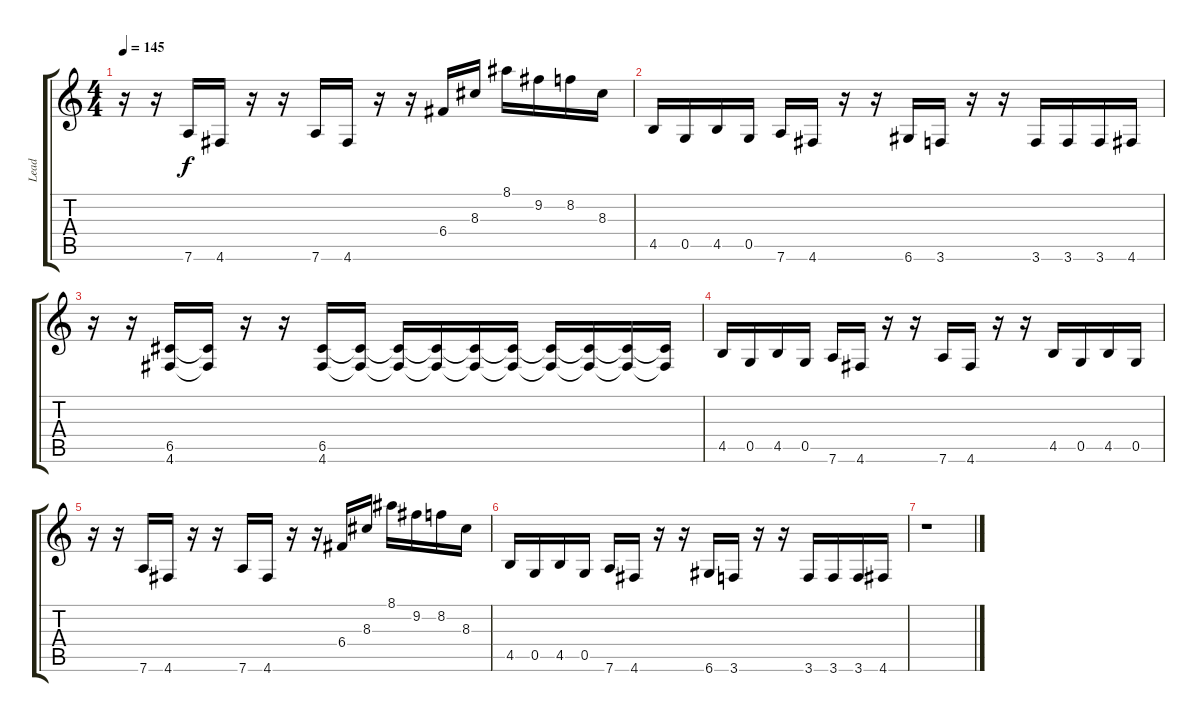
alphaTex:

\track ("Lead" "Lead") {instrument distortionguitar}
\staff {score tabs}
\tuning (D4 A3 F3 C3 G2 D2) {hide}
\ts (4 4)
\tempo 145
\clef g2
\ks c
r.16{dy f} r.16 7.6.16 4.6.16 r.16 r.16 7.6.16 4.6.16 r.16 r.16 6.4.16 8.3.16 8.1.16 9.2.16 8.2.16 8.3.16 |
4.5.16 0.5.16 4.5.16 0.5.16 7.6.16 4.6.16 r.16 r.16 6.6.16 3.6.16 r.16 r.16 3.6.16 3.6.16 3.6.16 4.6.16 |
r.16 r.16 (6.5 4.6).16 (6.5{t} 4.6{t}).16 r.16 r.16 (6.5 4.6).16 (6.5{t} 4.6{t}).16 (6.5{t} 4.6{t}).16 (6.5{t} 4.6{t}).16 (6.5{t} 4.6{t}).16 (6.5{t} 4.6{t}).16 (6.5{t} 4.6{t}).16 (6.5{t} 4.6{t}).16 (6.5{t} 4.6{t}).16 (6.5{t} 4.6{t}).16 |
4.5.16 0.5.16 4.5.16 0.5.16 7.6.16 4.6.16 r.16 r.16 7.6.16 4.6.16 r.16 r.16 4.5.16 0.5.16 4.5.16 0.5.16 |
r.16 r.16 7.6.16 4.6.16 r.16 r.16 7.6.16 4.6.16 r.16 r.16 6.4.16 8.3.16 8.1.16 9.2.16 8.2.16 8.3.16 |
4.5.16 0.5.16 4.5.16 0.5.16 7.6.16 4.6.16 r.16 r.16 6.6.16 3.6.16 r.16 r.16 3.6.16 3.6.16 3.6.16 4.6.16 |
r.1
